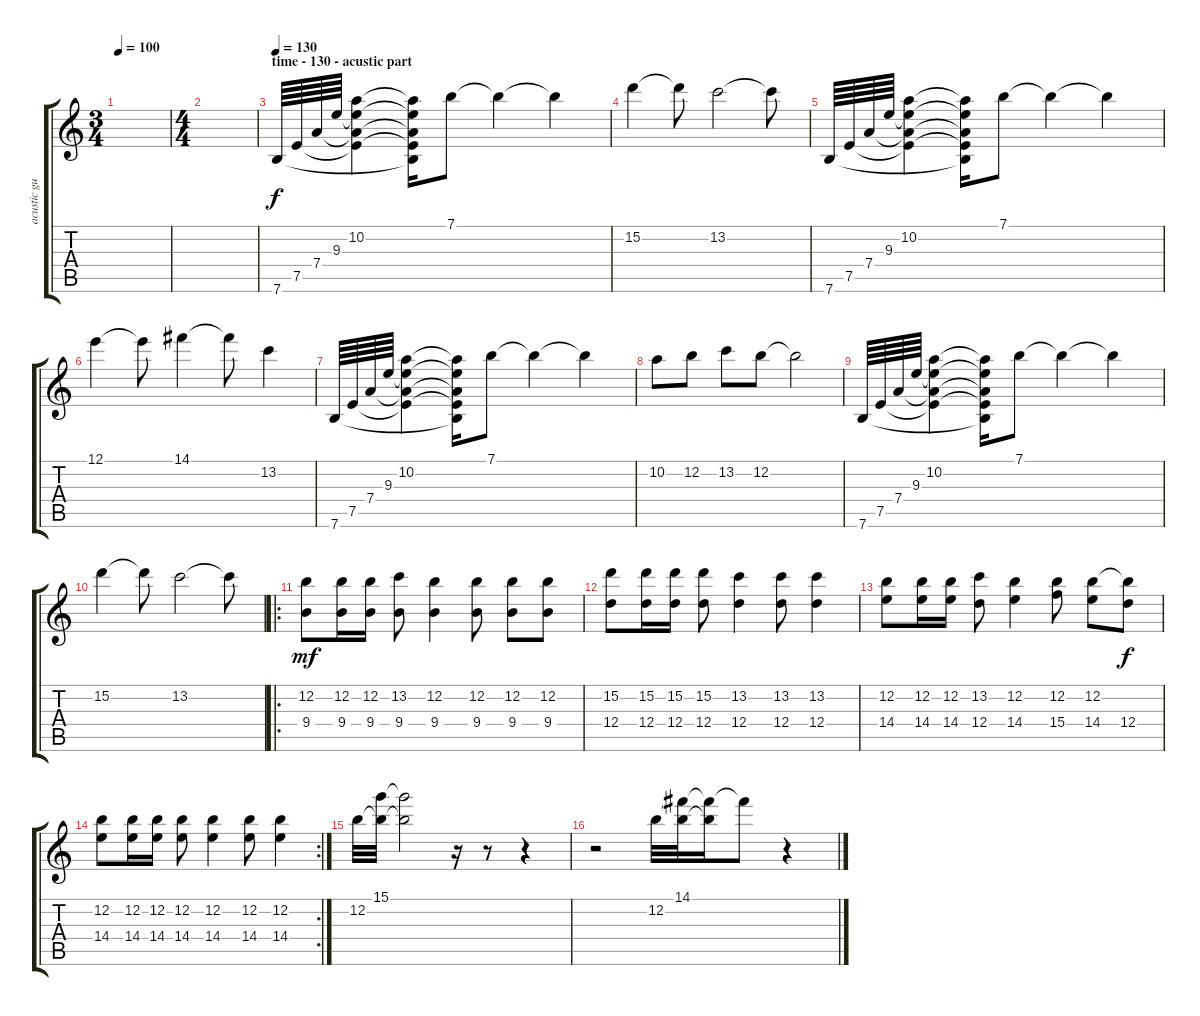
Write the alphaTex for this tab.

\track ("acustic guitar" "acustic gu") {instrument acousticguitarsteel}
\staff {score tabs}
\tuning (E4 B3 G3 D3 A2 E2) {hide}
\ts (3 4)
\tempo 100
\clef g2
\ks c
|
\ts (4 4)
|
\section ("" "time - 130 - acustic part")
\tempo 130
7.6.64 7.5.64 7.4.64 9.3.64 (10.2 9.3{t} 7.4{t} 7.5{t}).4 (10.2{t} 9.3{t} 7.4{t} 7.5{t} 7.6{t}).16 7.1.8 7.1{t}.4 7.1{t}.4 |
15.2.4 15.2{t}.8 13.2.2 13.2{t}.8 |
7.6.64 7.5.64 7.4.64 9.3.64 (10.2 9.3{t} 7.4{t} 7.5{t}).4 (10.2{t} 9.3{t} 7.4{t} 7.5{t} 7.6{t}).16 7.1.8 7.1{t}.4 7.1{t}.4 |
12.1.4 12.1{t}.8 14.1.4 14.1{t}.8 13.2.4 |
7.6.64 7.5.64 7.4.64 9.3.64 (10.2 9.3{t} 7.4{t} 7.5{t}).4 (10.2{t} 9.3{t} 7.4{t} 7.5{t} 7.6{t}).16 7.1.8 7.1{t}.4 7.1{t}.4 |
10.2.8 12.2.8 13.2.8 12.2.8 12.2{t}.2 |
7.6.64 7.5.64 7.4.64 9.3.64 (10.2 9.3{t} 7.4{t} 7.5{t}).4 (10.2{t} 9.3{t} 7.4{t} 7.5{t} 7.6{t}).16 7.1.8 7.1{t}.4 7.1{t}.4 |
15.2.4 15.2{t}.8 13.2.2 13.2{t}.8 |
\ro
(12.2 9.4).8{dy mf} (12.2 9.4).16 (12.2 9.4).16 (13.2 9.4).8 (12.2 9.4).4 (12.2 9.4).8 (12.2 9.4).8 (12.2 9.4).8 |
(15.2 12.4).8 (15.2 12.4).16 (15.2 12.4).16 (15.2 12.4).8 (13.2 12.4).4 (13.2 12.4).8 (13.2 12.4).4 |
(12.2 14.4).8 (12.2 14.4).16 (12.2 14.4).16 (13.2 12.4).8 (12.2 14.4).4 (12.2 15.4).8 (12.2 14.4).8 (12.2{t} 12.4).8{dy f} |
\rc 2
(12.2 14.4).8 (12.2 14.4).16 (12.2 14.4).16 (12.2 14.4).8 (12.2 14.4).4 (12.2 14.4).8 (12.2 14.4).4 |
12.2.32 (15.1 12.2{t}).32 (15.1{t} 12.2{t}).2 r.16 r.8 r.4 |
r.2 12.2.32 (14.1 12.2{t}).32 (14.1{t} 12.2{t}).16 14.1{t}.8 r.4
